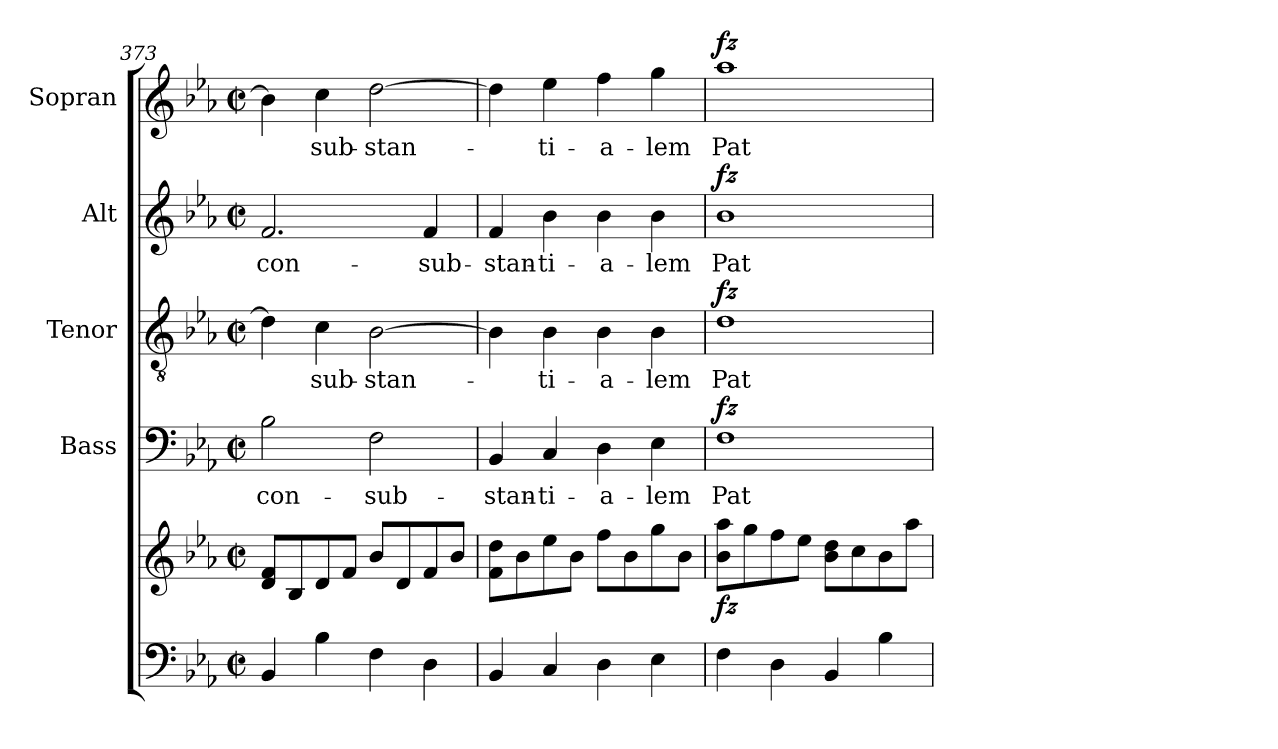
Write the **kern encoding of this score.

**kern	**kern	**dynam	**kern	**text	**dynam	**kern	**text	**dynam	**kern	**text	**dynam	**kern	**text	**dynam
*part5	*part5	*part5	*part4	*part4	*part4	*part3	*part3	*part3	*part2	*part2	*part2	*part1	*part1	*part1
*staff6	*staff5	*staff5/6	*staff4	*staff4	*staff4	*staff3	*staff3	*staff3	*staff2	*staff2	*staff2	*staff1	*staff1	*staff1
*	*	*	*I"Bass	*	*	*I"Tenor	*	*	*I"Alt	*	*	*I"Sopran	*	*
*	*	*	*I'B.	*	*	*I'T.	*	*	*I'A.	*	*	*I'S.	*	*
*clefF4	*clefG2	*	*clefF4	*	*	*clefGv2	*	*	*clefG2	*	*	*clefG2	*	*
*k[b-e-a-]	*k[b-e-a-]	*	*k[b-e-a-]	*	*	*k[b-e-a-]	*	*	*k[b-e-a-]	*	*	*k[b-e-a-]	*	*
*E-:	*E-:	*	*E-:	*	*	*E-:	*	*	*E-:	*	*	*E-:	*	*
*M2/2	*M2/2	*	*M2/2	*	*	*M2/2	*	*	*M2/2	*	*	*M2/2	*	*
*met(c|)	*met(c|)	*	*met(c|)	*	*	*met(c|)	*	*	*met(c|)	*	*	*met(c|)	*	*
=373	=373	=373	=373	=373	=373	=373	=373	=373	=373	=373	=373	=373	=373	=373
!	!	!	!	!LO:LY:b	!	!	!	!	!	!LO:LY:b	!	!	!	!
4BB-/	8d/ 8f/L	.	2B-\	con-	.	4d\]	.	.	2.f/	con-	.	4b-\]	.	.
.	8B-/	.	.	.	.	.	.	.	.	.	.	.	.	.
!	!	!	!	!	!	!	!LO:LY:b	!	!	!	!	!	!LO:LY:b	!
4B-\	8d/	.	.	.	.	4c\	-sub-	.	.	.	.	4cc\	-sub-	.
.	8f/J	.	.	.	.	.	.	.	.	.	.	.	.	.
!	!	!	!	!LO:LY:b	!	!	!LO:LY:b	!	!	!	!	!	!LO:LY:b	!
4F\	8b-/L	.	2F\	-sub-	.	[2B-\	-stan-	.	.	.	.	[2dd\	-stan-	.
.	8d/	.	.	.	.	.	.	.	.	.	.	.	.	.
!	!	!	!	!	!	!	!	!	!	!LO:LY:b	!	!	!	!
4D\	8f/	.	.	.	.	.	.	.	4f/	-sub-	.	.	.	.
.	8b-/J	.	.	.	.	.	.	.	.	.	.	.	.	.
=374	=374	=374	=374	=374	=374	=374	=374	=374	=374	=374	=374	=374	=374	=374
!	!	!	!	!LO:LY:b	!	!	!	!	!	!LO:LY:b	!	!	!	!
4BB-/	8f\ 8dd\L	.	4BB-/	-stan-	.	4B-\]	.	.	4f/	-stan-	.	4dd\]	.	.
.	8b-\	.	.	.	.	.	.	.	.	.	.	.	.	.
!	!	!	!	!LO:LY:b	!	!	!LO:LY:b	!	!	!LO:LY:b	!	!	!LO:LY:b	!
4C/	8ee-\	.	4C/	-ti-	.	4B-\	-ti-	.	4b-\	-ti-	.	4ee-\	-ti-	.
.	8b-\J	.	.	.	.	.	.	.	.	.	.	.	.	.
!	!	!	!	!LO:LY:b	!	!	!LO:LY:b	!	!	!LO:LY:b	!	!	!LO:LY:b	!
4D\	8ff\L	.	4D\	-a-	.	4B-\	-a-	.	4b-\	-a-	.	4ff\	-a-	.
.	8b-\	.	.	.	.	.	.	.	.	.	.	.	.	.
!	!	!	!	!LO:LY:b	!	!	!LO:LY:b	!	!	!LO:LY:b	!	!	!LO:LY:b	!
4E-\	8gg\	.	4E-\	-lem	.	4B-\	-lem	.	4b-\	-lem	.	4gg\	-lem	.
.	8b-\J	.	.	.	.	.	.	.	.	.	.	.	.	.
!!LO:LB:g=z
=375	=375	=375	=375	=375	=375	=375	=375	=375	=375	=375	=375	=375	=375	=375
!	!	!LO:DY:b	!	!LO:LY:b	!LO:DY:a	!	!LO:LY:b	!LO:DY:a	!	!LO:LY:b	!LO:DY:a	!	!LO:LY:b	!LO:DY:a
4F\	8b-\ 8aa-\L	fz	1F	Pat-	fz	1d	Pat-	fz	1b-	Pat-	fz	1aa-	Pat-	fz
.	8gg\	.	.	.	.	.	.	.	.	.	.	.	.	.
4D\	8ff\	.	.	.	.	.	.	.	.	.	.	.	.	.
.	8ee-\J	.	.	.	.	.	.	.	.	.	.	.	.	.
4BB-/	8b-\ 8dd\L	.	.	.	.	.	.	.	.	.	.	.	.	.
.	8cc\	.	.	.	.	.	.	.	.	.	.	.	.	.
4B-\	8b-\	.	.	.	.	.	.	.	.	.	.	.	.	.
.	8aa-\J	.	.	.	.	.	.	.	.	.	.	.	.	.
=	=	=	=	=	=	=	=	=	=	=	=	=	=	=
*-	*-	*-	*-	*-	*-	*-	*-	*-	*-	*-	*-	*-	*-	*-
